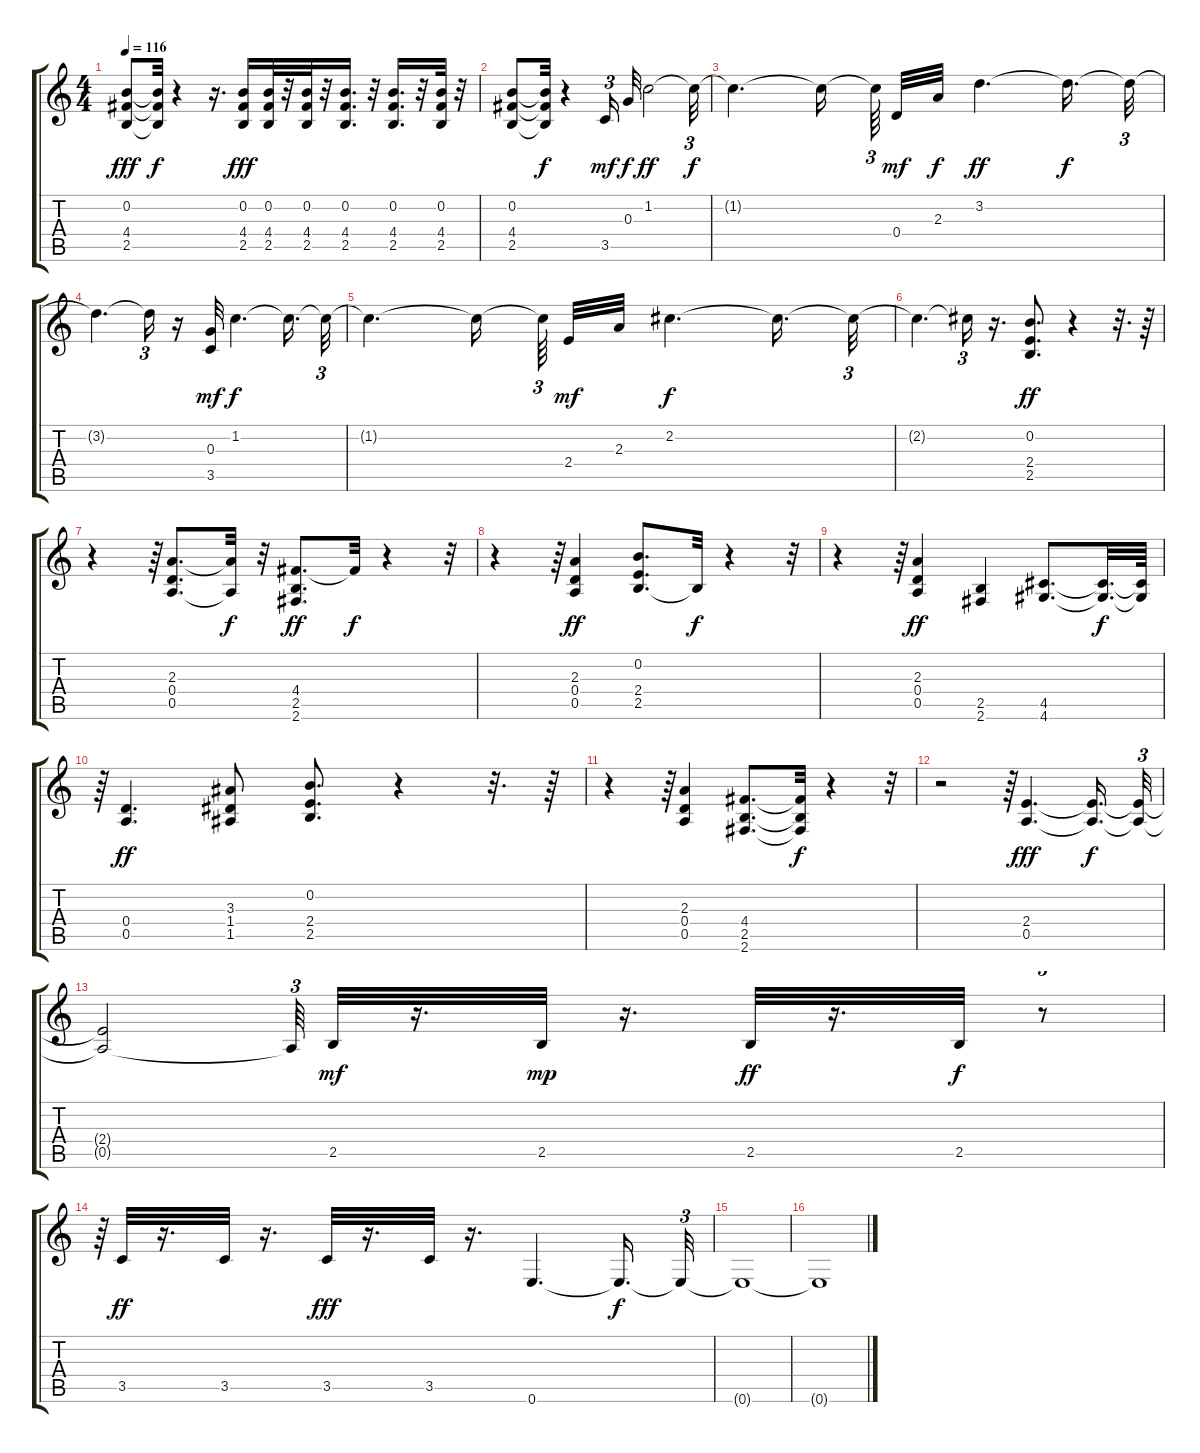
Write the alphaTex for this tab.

\track "" {instrument distortionguitar}
\staff {score tabs}
\tuning (E4 B3 G3 D3 A2 E2) {hide}
\ts (4 4)
\tempo 116
\clef g2
\ks c
(0.2 4.4 2.5).8{dy fff} (0.2{t} 4.4{t} 2.5{t}).32{dy f} r.4 r.16{d} (0.2 4.4 2.5).16{dy fff} (0.2 4.4 2.5).32 r.32 (0.2 4.4 2.5).32 r.32 (0.2 4.4 2.5).16{d} r.32 (0.2 4.4 2.5).16{d} r.32 (0.2 4.4 2.5).32 r.32 |
(0.2 4.4 2.5).8 (0.2{t} 4.4{t} 2.5{t}).32{dy f} r.4 3.5.16{tu (3 2) dy mf} 0.3.32{dy f} 1.2.2{dy ff} 1.2{t}.32{tu (3 2) dy f} |
1.2{t}.4{d} 1.2{t}.16{beam splitsecondary} 1.2{t}.64{tu (3 2) beam splitsecondary} 0.4.32{dy mf} 2.3.32{dy f} 3.2.4{d dy ff} 3.2{t}.16{d dy f} 3.2{t}.32{tu (3 2)} |
3.2{t}.4{d} 3.2{t}.16{tu (3 2)} r.16 (0.3 3.5).32{dy mf} 1.2.4{d dy f} 1.2{t}.16{d} 1.2{t}.32{tu (3 2)} |
1.2{t}.4{d} 1.2{t}.16{beam splitsecondary} 1.2{t}.64{tu (3 2) beam splitsecondary} 2.4.32{dy mf} 2.3.32 2.2.4{d dy f} 2.2{t}.16{d} 2.2{t}.32{tu (3 2)} |
2.2{t}.4{d} 2.2{t}.16{tu (3 2)} r.16{d} (0.2 2.4 2.5).8{d dy ff} r.4 r.32{d} r.64 |
r.4 r.64{tu (3 2)} (2.3 0.4 0.5).8{d} (2.3{t} 0.5{t}).32{dy f} r.32 (4.4 2.5 2.6).8{d dy ff} 4.4{t}.32{dy f} r.4 r.32{tu (3 2)} |
r.4 r.64{tu (3 2)} (2.3 0.4 0.5).4{dy ff} (0.2 2.4 2.5).8{d} 2.5{t}.32{dy f} r.4 r.32{tu (3 2)} |
r.4 r.64{tu (3 2)} (2.3 0.4 0.5).4{dy ff} (2.5 2.6).4 (4.5 4.6).8{d} (4.5{t} 4.6{t}).32{d dy f} (4.5{t} 4.6{t}).64 |
r.64{tu (3 2)} (0.4 0.5).4{d dy ff} (3.3 1.4 1.5).8 (0.2 2.4 2.5).8{d} r.4 r.32{d} r.64 |
r.4 r.64{tu (3 2)} (2.3 0.4 0.5).4 (4.4 2.5 2.6).8{d} (4.4{t} 2.5{t} 2.6{t}).32{dy f} r.4 r.32{tu (3 2)} |
r.2 r.64{tu (3 2)} (2.4 0.5).4{d dy fff} (2.4{t} 0.5{t}).16{d dy f} (2.4{t} 0.5{t}).32{tu (3 2)} |
(2.4{t} 0.5{t}).2 0.5{t}.64{tu (3 2)} 2.5.32{dy mf} r.16{d} 2.5.32{dy mp} r.16{d} 2.5.32{dy ff} r.16{d} 2.5.32{dy f} r.8{tu (3 2)} |
r.64{tu (3 2)} 3.5.32{dy ff} r.16{d} 3.5.32 r.16{d} 3.5.32{dy fff} r.16{d} 3.5.32 r.16{d} 0.6.4{d} 0.6{t}.16{d dy f} 0.6{t}.32{tu (3 2)} |
0.6{t}.1 |
0.6{t}.1
